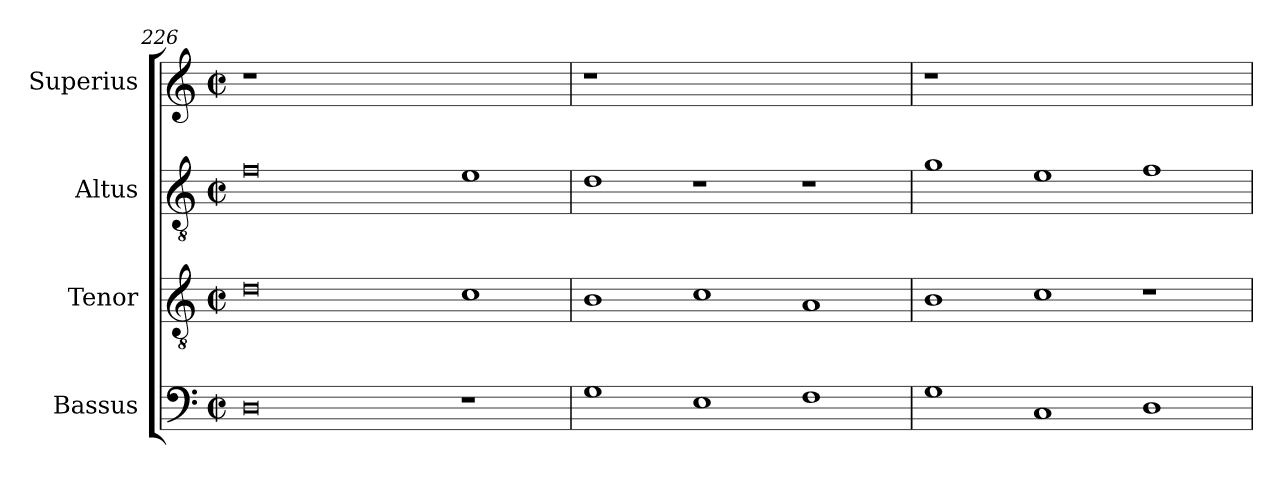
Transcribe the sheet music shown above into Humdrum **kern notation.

**kern	**kern	**kern	**kern
*part4	*part3	*part2	*part1
*staff4	*staff3	*staff2	*staff1
*I"Bassus	*I"Tenor	*I"Altus	*I"Superius
*I'B.	*I'T.	*I'A.	*I'S.
*clefF4	*clefGv2	*clefGv2	*clefG2
*	*ITrd7c12	*ITrd7c12	*
*k[]	*k[]	*k[]	*k[]
*C:	*C:	*C:	*C:
*M2/2	*M2/2	*M2/2	*M2/2
*met(c|)	*met(c|)	*met(c|)	*met(c|)
=226	=226	=226	=226
!	!	!	!LO:N:vis=1
0Di	0Di	0Fi	1r
.	.	.	0ryy
1r	1Ci	1Ei	.
!!LO:LB:g=z
=227	=227	=227	=227
!	!	!	!LO:N:vis=1
1Gi	1BBi	1Di	1r
1Ei	1Ci	1r	0ryy
1Fi	1AAi	1r	.
=228	=228	=228	=228
!	!	!	!LO:N:vis=1
1Gi	1BBi	1Gi	1r
1Ci	1Ci	1Ei	0ryy
1Di	1r	1Fi	.
=	=	=	=
*-	*-	*-	*-
